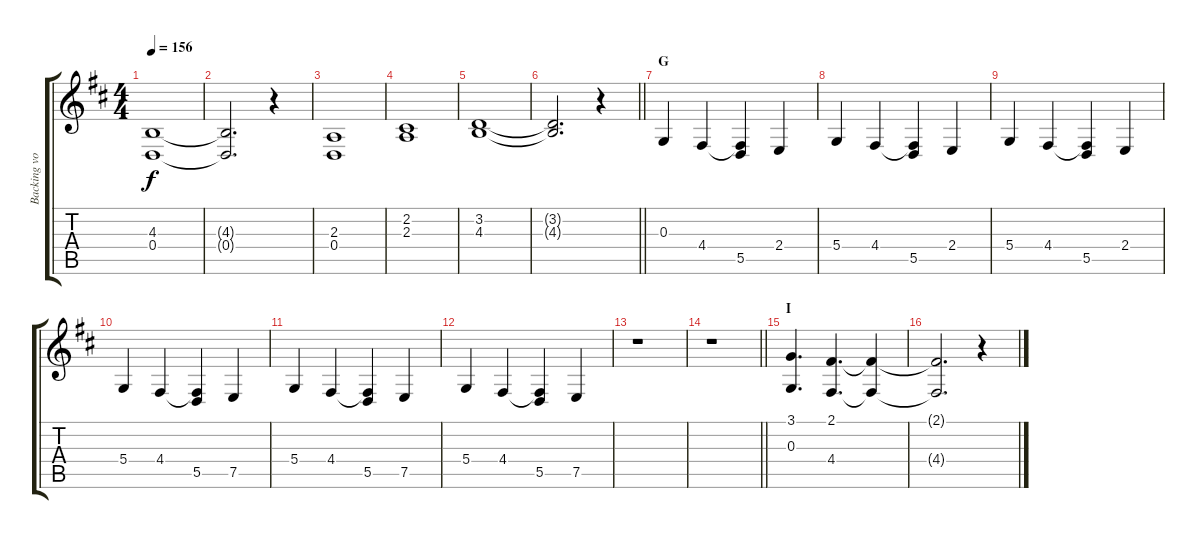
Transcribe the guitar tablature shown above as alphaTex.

\track ("Backing vocal" "Backing vo") {instrument tenorsax}
\staff {score tabs}
\tuning (E4 B3 G3 D3 A2 E2) {hide}
\ts (4 4)
\tempo 156
\clef g2
\ks d
(4.3 0.4).1{dy f} |
(4.3{t} 0.4{t}).2{d} r.4 |
(2.3 0.4).1 |
(2.2 2.3).1 |
(3.2 4.3).1 |
\barLineRight lightlight
(3.2{t} 4.3{t}).2{d} r.4 |
\section ("" "G")
0.3.4 4.4.4 (4.4{t} 5.5).4 2.4.4 |
5.4.4 4.4.4 (4.4{t} 5.5).4 2.4.4 |
5.4.4 4.4.4 (4.4{t} 5.5).4 2.4.4 |
5.4.4 4.4.4 (4.4{t} 5.5).4 7.5.4 |
5.4.4 4.4.4 (4.4{t} 5.5).4 7.5.4 |
5.4.4 4.4.4 (4.4{t} 5.5).4 7.5.4 |
r.1 |
\barLineRight lightlight
r.1 |
\section ("" "I")
(3.1 0.3).4{d} (2.1 4.4).4{d} (2.1{t} 4.4{t}).4 |
(2.1{t} 4.4{t}).2{d} r.4
